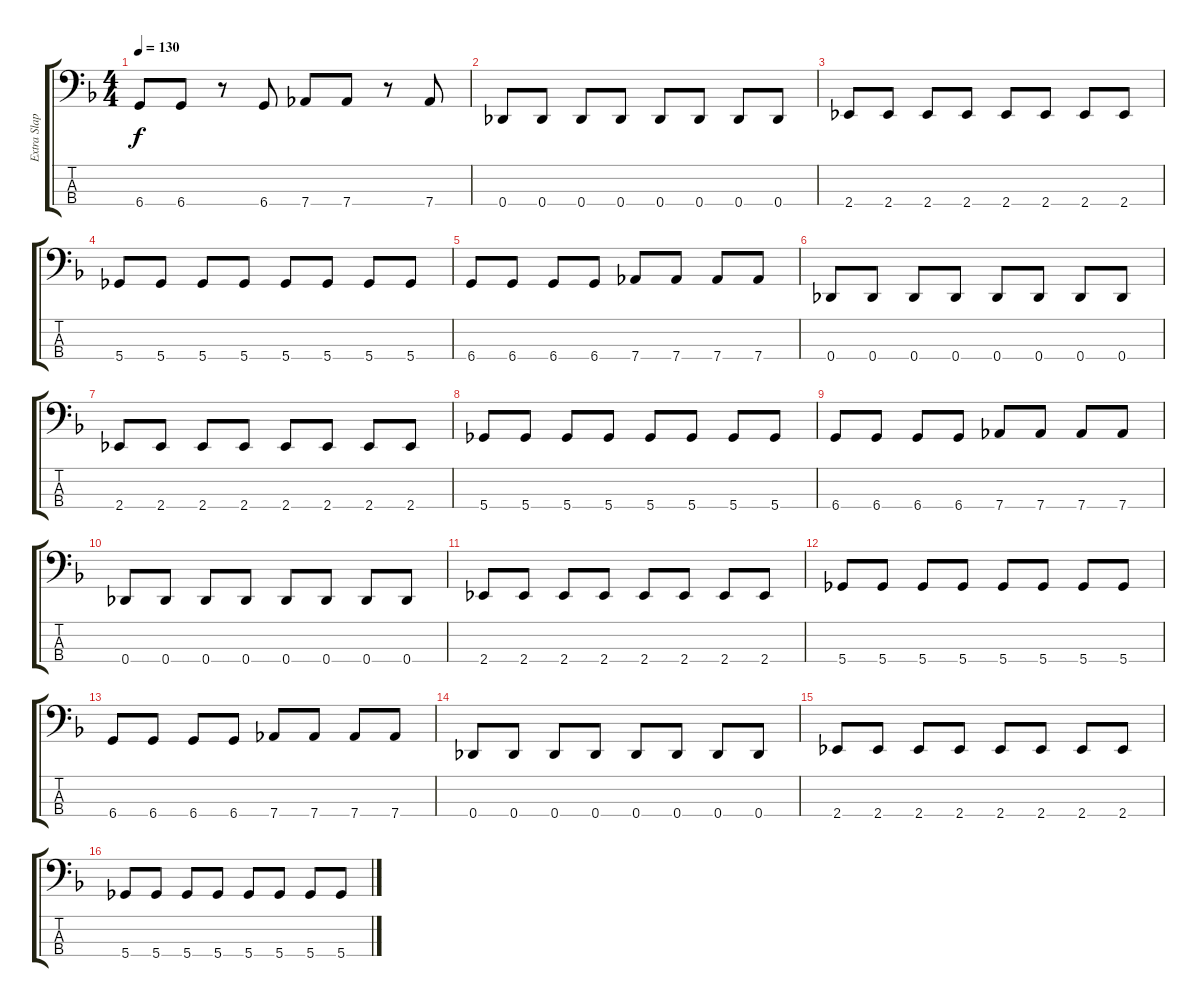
\track ("Extra SlapBass" "Extra Slap") {instrument slapbass2}
\staff {score tabs}
\tuning (Gb2 Db2 Ab1 Db1) {hide}
\ts (4 4)
\tempo 130
\clef f4
\ks f
6.4.8{dy f} 6.4.8 r.8 6.4.8 7.4.8 7.4.8 r.8 7.4.8 |
0.4.8 0.4.8 0.4.8 0.4.8 0.4.8 0.4.8 0.4.8 0.4.8 |
2.4.8 2.4.8 2.4.8 2.4.8 2.4.8 2.4.8 2.4.8 2.4.8 |
5.4.8 5.4.8 5.4.8 5.4.8 5.4.8 5.4.8 5.4.8 5.4.8 |
6.4.8 6.4.8 6.4.8 6.4.8 7.4.8 7.4.8 7.4.8 7.4.8 |
0.4.8 0.4.8 0.4.8 0.4.8 0.4.8 0.4.8 0.4.8 0.4.8 |
2.4.8 2.4.8 2.4.8 2.4.8 2.4.8 2.4.8 2.4.8 2.4.8 |
5.4.8 5.4.8 5.4.8 5.4.8 5.4.8 5.4.8 5.4.8 5.4.8 |
6.4.8 6.4.8 6.4.8 6.4.8 7.4.8 7.4.8 7.4.8 7.4.8 |
0.4.8 0.4.8 0.4.8 0.4.8 0.4.8 0.4.8 0.4.8 0.4.8 |
2.4.8 2.4.8 2.4.8 2.4.8 2.4.8 2.4.8 2.4.8 2.4.8 |
5.4.8 5.4.8 5.4.8 5.4.8 5.4.8 5.4.8 5.4.8 5.4.8 |
6.4.8 6.4.8 6.4.8 6.4.8 7.4.8 7.4.8 7.4.8 7.4.8 |
0.4.8 0.4.8 0.4.8 0.4.8 0.4.8 0.4.8 0.4.8 0.4.8 |
2.4.8 2.4.8 2.4.8 2.4.8 2.4.8 2.4.8 2.4.8 2.4.8 |
5.4.8 5.4.8 5.4.8 5.4.8 5.4.8 5.4.8 5.4.8 5.4.8
